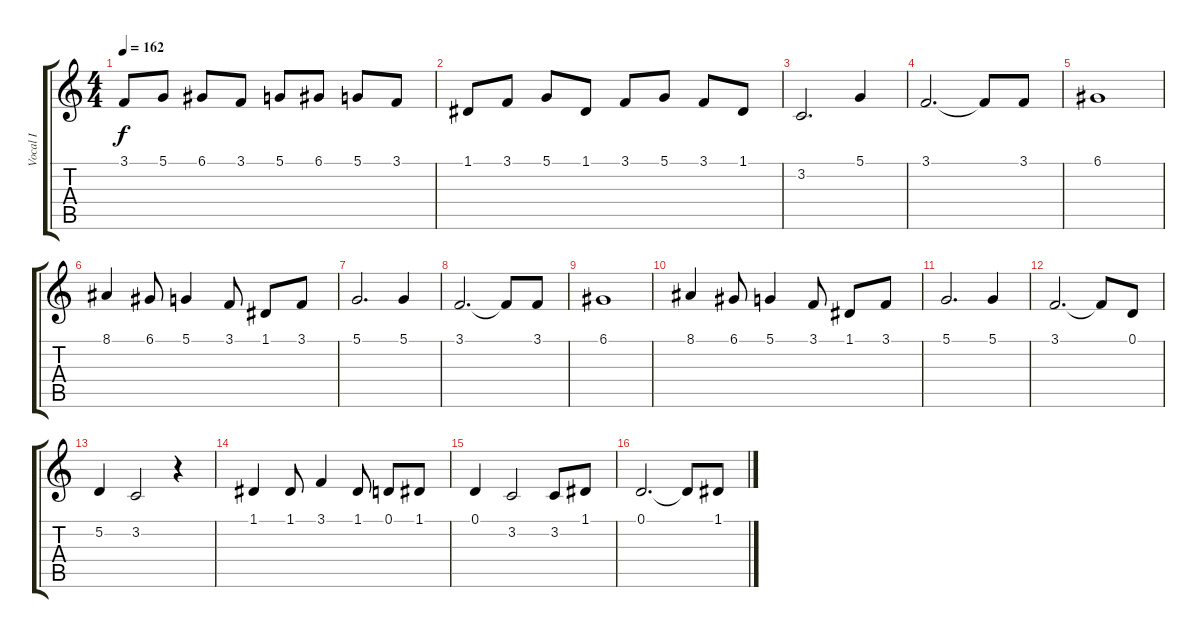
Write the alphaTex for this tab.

\track ("Vocal I" "Vocal I") {instrument englishhorn}
\staff {score tabs}
\tuning (D4 A3 F3 C3 G2 C2) {hide}
\ts (4 4)
\tempo 162
\clef g2
\ks c
3.1.8{dy f} 5.1.8 6.1.8 3.1.8 5.1.8 6.1.8 5.1.8 3.1.8 |
1.1.8 3.1.8 5.1.8 1.1.8 3.1.8 5.1.8 3.1.8 1.1.8 |
3.2.2{d} 5.1.4 |
3.1.2{d} 3.1{t}.8 3.1.8 |
6.1.1 |
8.1.4 6.1.8 5.1.4 3.1.8 1.1.8 3.1.8 |
5.1.2{d} 5.1.4 |
3.1.2{d} 3.1{t}.8 3.1.8 |
6.1.1 |
8.1.4 6.1.8 5.1.4 3.1.8 1.1.8 3.1.8 |
5.1.2{d} 5.1.4 |
3.1.2{d} 3.1{t}.8 0.1.8 |
5.2.4 3.2.2 r.4 |
1.1.4 1.1.8 3.1.4 1.1.8 0.1.8 1.1.8 |
0.1.4 3.2.2 3.2.8 1.1.8 |
0.1.2{d} 0.1{t}.8 1.1.8
